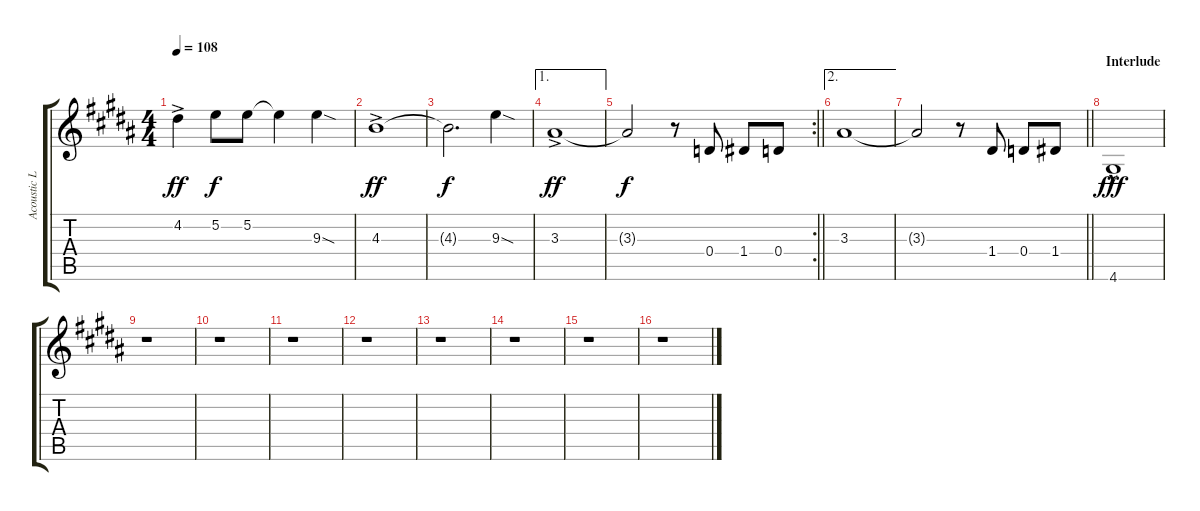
\track ("Acoustic Lead Guitar" "Acoustic L") {instrument acousticguitarsteel}
\staff {score tabs}
\tuning (E4 B3 G3 D3 A2 E2) {hide}
\ts (4 4)
\tempo 108
\clef g2
\ks g#minor
4.2{ac}.4{dy ff} 5.2.8{dy f} 5.2.8 5.2{t}.4 9.3{sod}.4 |
4.3{ac}.1{dy ff} |
4.3{t}.2{d dy f} 9.3{sod}.4 |
\ae 1
3.3{ac}.1{dy ff} |
\rc 2
\barLineRight lightlight
3.3{t}.2{dy f} r.8 0.4.8 1.4.8 0.4.8 |
\ae 2
3.3.1 |
\barLineRight lightlight
3.3{t}.2 r.8 1.4.8 0.4.8 1.4.8 |
\section ("" "Interlude")
4.6{hac}.1{dy fff} |
r.1 |
r.1 |
r.1 |
r.1 |
r.1 |
r.1 |
r.1 |
r.1
